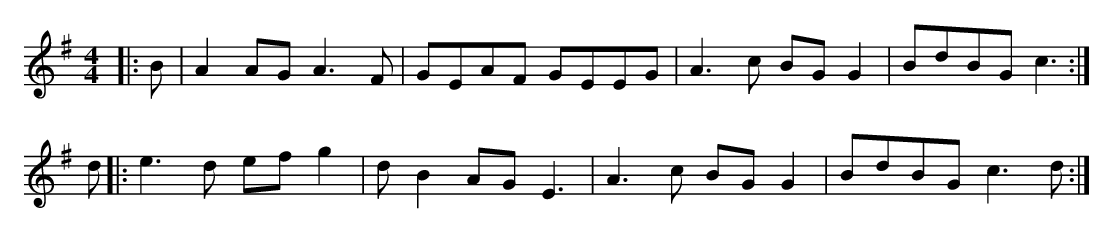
X:1
M:4/4
K:Ador
|:B|A2 AG A3 F|GEAF GEEG|A3 c BGG2|BdBG c3:|
d|:e3 d efg2|dB2 AG E3|A3 c BGG2|BdBG c3 d:|
